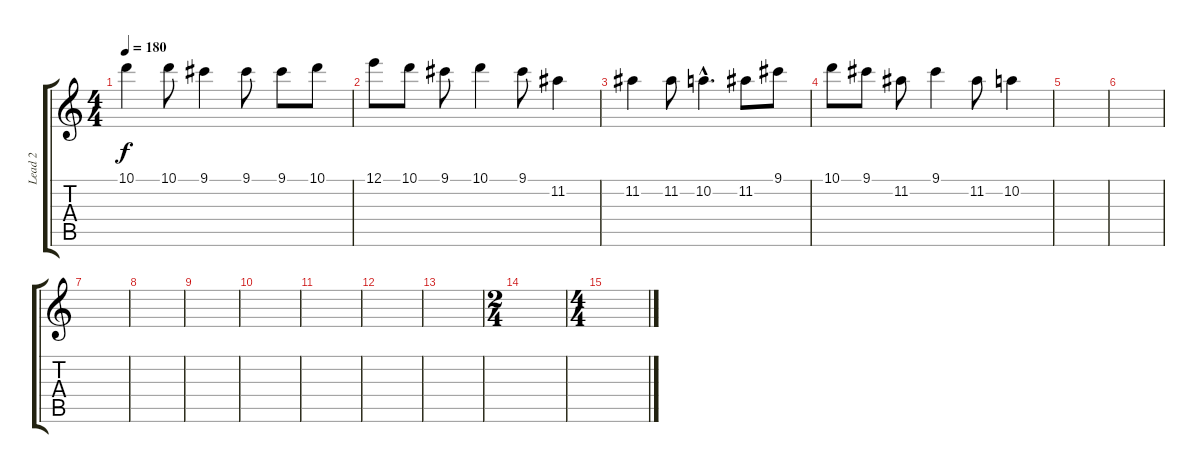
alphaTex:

\track ("Lead 2" "Lead 2") {instrument distortionguitar}
\staff {score tabs}
\tuning (E4 B3 G3 D3 A2 E2) {hide}
\ts (4 4)
\tempo 180
\clef g2
\ks c
10.1.4{dy f} 10.1.8 9.1.4 9.1.8 9.1.8 10.1.8 |
12.1.8 10.1.8 9.1.8 10.1.4 9.1.8 11.2.4 |
11.2.4 11.2.8 10.2{hac}.4{d} 11.2.8 9.1.8 |
10.1.8 9.1.8 11.2.8 9.1.4 11.2.8 10.2.4 |
|
|
|
|
|
|
|
|
|
\ts (2 4)
|
\ts (4 4)
